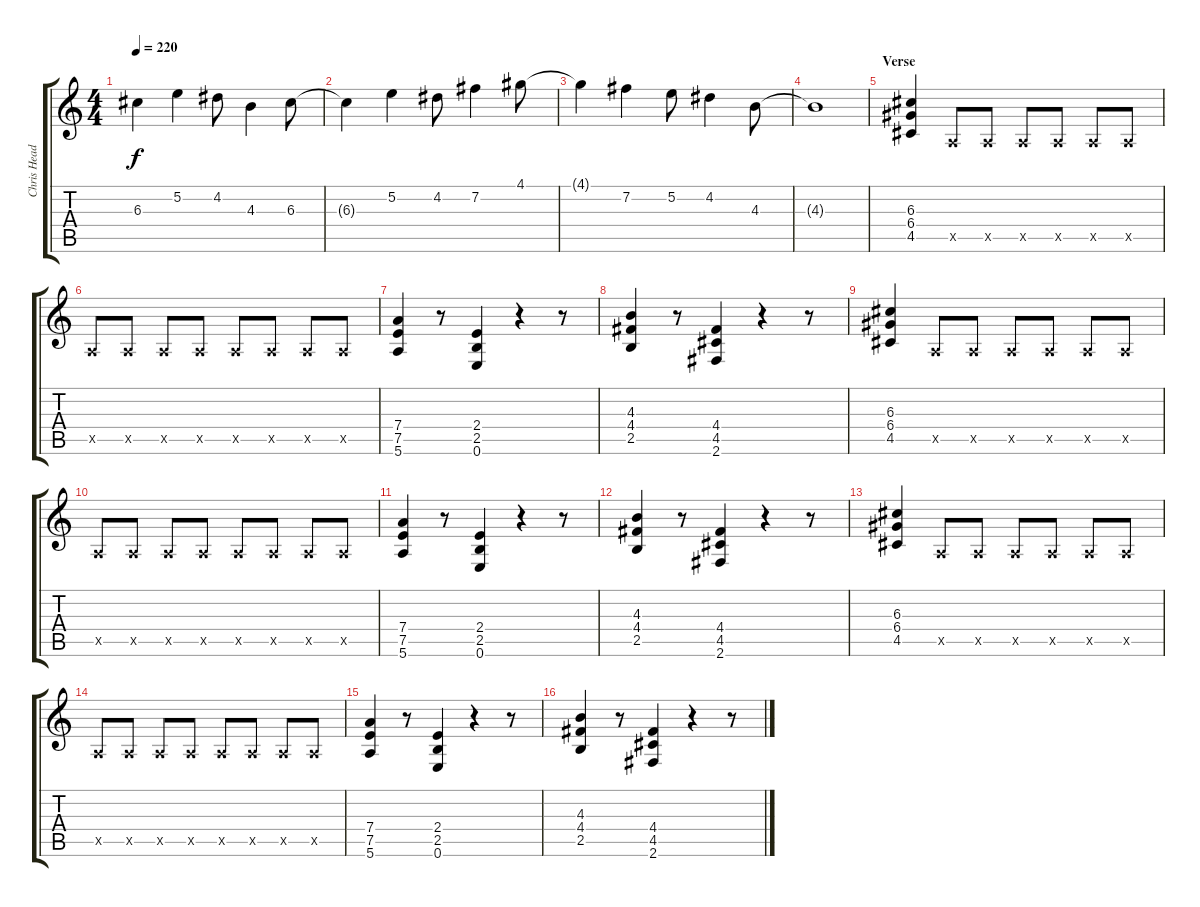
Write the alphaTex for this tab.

\track ("Chris Head " "Chris Head") {instrument distortionguitar}
\staff {score tabs}
\tuning (E4 B3 G3 D3 A2 E2) {hide}
\ts (4 4)
\tempo 220
\clef g2
\ks c
6.3.4{dy f} 5.2.4 4.2.8 4.3.4 6.3.8 |
6.3{t}.4 5.2.4 4.2.8 7.2.4 4.1.8 |
4.1{t}.4 7.2.4 5.2.8 4.2.4 4.3.8 |
4.3{t}.1 |
\section ("" "Verse")
(6.3 6.4 4.5).4 0.5{x}.8 0.5{x}.8 0.5{x}.8 0.5{x}.8 0.5{x}.8 0.5{x}.8 |
0.5{x}.8 0.5{x}.8 0.5{x}.8 0.5{x}.8 0.5{x}.8 0.5{x}.8 0.5{x}.8 0.5{x}.8 |
(7.4 7.5 5.6).4 r.8 (2.4 2.5 0.6).4 r.4 r.8 |
(4.3 4.4 2.5).4 r.8 (4.4 4.5 2.6).4 r.4 r.8 |
(6.3 6.4 4.5).4 0.5{x}.8 0.5{x}.8 0.5{x}.8 0.5{x}.8 0.5{x}.8 0.5{x}.8 |
0.5{x}.8 0.5{x}.8 0.5{x}.8 0.5{x}.8 0.5{x}.8 0.5{x}.8 0.5{x}.8 0.5{x}.8 |
(7.4 7.5 5.6).4 r.8 (2.4 2.5 0.6).4 r.4 r.8 |
(4.3 4.4 2.5).4 r.8 (4.4 4.5 2.6).4 r.4 r.8 |
(6.3 6.4 4.5).4 0.5{x}.8 0.5{x}.8 0.5{x}.8 0.5{x}.8 0.5{x}.8 0.5{x}.8 |
0.5{x}.8 0.5{x}.8 0.5{x}.8 0.5{x}.8 0.5{x}.8 0.5{x}.8 0.5{x}.8 0.5{x}.8 |
(7.4 7.5 5.6).4 r.8 (2.4 2.5 0.6).4 r.4 r.8 |
(4.3 4.4 2.5).4 r.8 (4.4 4.5 2.6).4 r.4 r.8
